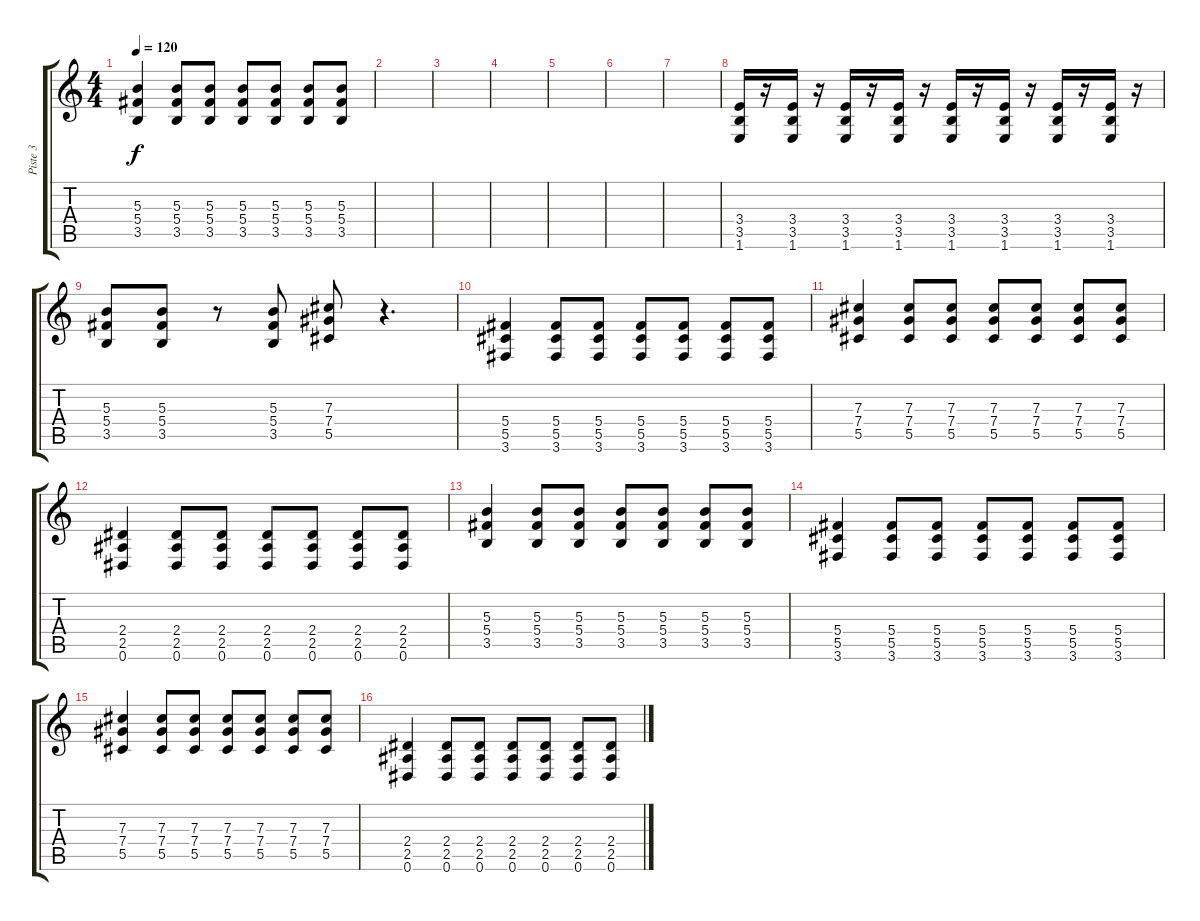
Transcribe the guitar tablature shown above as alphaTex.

\track ("Piste 3" "Piste 3") {instrument distortionguitar}
\staff {score tabs}
\tuning (Eb4 Bb3 Gb3 Db3 Ab2 Eb2) {hide}
\ts (4 4)
\tempo 120
\clef g2
\ks c
(5.3 5.4 3.5).4{dy f} (5.3 5.4 3.5).8 (5.3 5.4 3.5).8 (5.3 5.4 3.5).8 (5.3 5.4 3.5).8 (5.3 5.4 3.5).8 (5.3 5.4 3.5).8 |
|
|
|
|
|
|
(3.4 3.5 1.6).16 r.16 (3.4 3.5 1.6).16 r.16 (3.4 3.5 1.6).16 r.16 (3.4 3.5 1.6).16 r.16 (3.4 3.5 1.6).16 r.16 (3.4 3.5 1.6).16 r.16 (3.4 3.5 1.6).16 r.16 (3.4 3.5 1.6).16 r.16 |
(5.3 5.4 3.5).8 (5.3 5.4 3.5).8 r.8 (5.3 5.4 3.5).8 (7.3 7.4 5.5).8 r.4{d} |
(5.4 5.5 3.6).4 (5.4 5.5 3.6).8 (5.4 5.5 3.6).8 (5.4 5.5 3.6).8 (5.4 5.5 3.6).8 (5.4 5.5 3.6).8 (5.4 5.5 3.6).8 |
(7.3 7.4 5.5).4 (7.3 7.4 5.5).8 (7.3 7.4 5.5).8 (7.3 7.4 5.5).8 (7.3 7.4 5.5).8 (7.3 7.4 5.5).8 (7.3 7.4 5.5).8 |
(2.4 2.5 0.6).4 (2.4 2.5 0.6).8 (2.4 2.5 0.6).8 (2.4 2.5 0.6).8 (2.4 2.5 0.6).8 (2.4 2.5 0.6).8 (2.4 2.5 0.6).8 |
(5.3 5.4 3.5).4 (5.3 5.4 3.5).8 (5.3 5.4 3.5).8 (5.3 5.4 3.5).8 (5.3 5.4 3.5).8 (5.3 5.4 3.5).8 (5.3 5.4 3.5).8 |
(5.4 5.5 3.6).4 (5.4 5.5 3.6).8 (5.4 5.5 3.6).8 (5.4 5.5 3.6).8 (5.4 5.5 3.6).8 (5.4 5.5 3.6).8 (5.4 5.5 3.6).8 |
(7.3 7.4 5.5).4 (7.3 7.4 5.5).8 (7.3 7.4 5.5).8 (7.3 7.4 5.5).8 (7.3 7.4 5.5).8 (7.3 7.4 5.5).8 (7.3 7.4 5.5).8 |
(2.4 2.5 0.6).4 (2.4 2.5 0.6).8 (2.4 2.5 0.6).8 (2.4 2.5 0.6).8 (2.4 2.5 0.6).8 (2.4 2.5 0.6).8 (2.4 2.5 0.6).8
